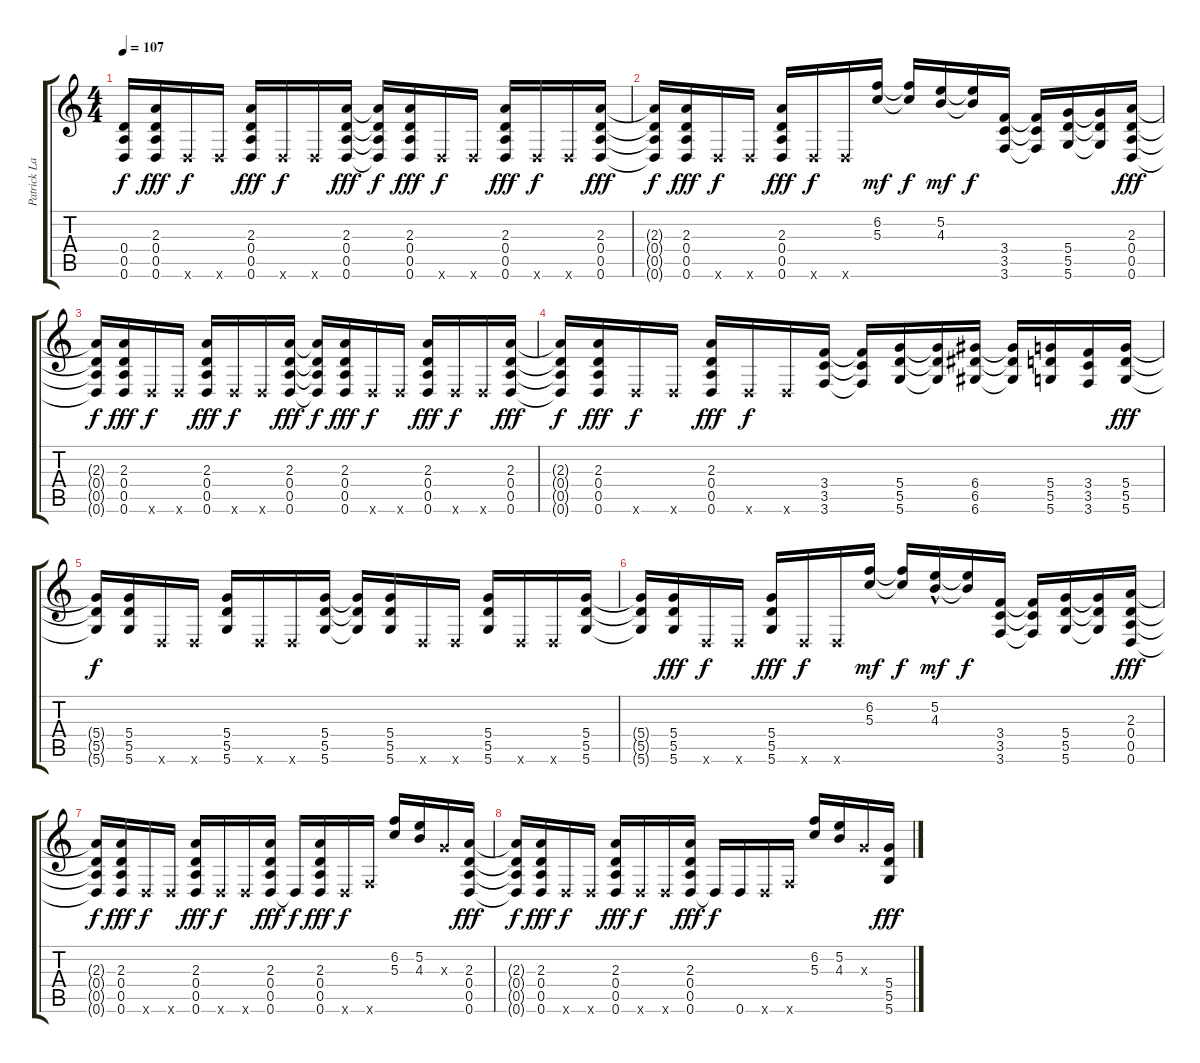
\track ("Patrick Lachman" "Patrick La") {instrument distortionguitar}
\staff {score tabs}
\tuning (E4 B3 G3 D3 A2 D2) {hide}
\ts (4 4)
\tempo 107
\clef g2
\ks c
(0.4{t} 0.5{t} 0.6{t}).16{dy f} (2.3 0.4 0.5 0.6).16{dy fff} 0.6{x}.16{dy f} 0.6{x}.16 (2.3 0.4 0.5 0.6).16{dy fff} 0.6{x}.16{dy f} 0.6{x}.16 (2.3 0.4 0.5 0.6).16{dy fff} (2.3{t} 0.4{t} 0.5{t} 0.6{t}).16{dy f} (2.3 0.4 0.5 0.6).16{dy fff} 0.6{x}.16{dy f} 0.6{x}.16 (2.3 0.4 0.5 0.6).16{dy fff} 0.6{x}.16{dy f} 0.6{x}.16 (2.3 0.4 0.5 0.6).16{dy fff} |
(2.3{t} 0.4{t} 0.5{t} 0.6{t}).16{dy f} (2.3 0.4 0.5 0.6).16{dy fff} 0.6{x}.16{dy f} 0.6{x}.16 (2.3 0.4 0.5 0.6).16{dy fff} 0.6{x}.16{dy f} 0.6{x}.16 (6.2 5.3).16{dy mf} (6.2{t} 5.3{t}).16{dy f} (5.2 4.3).16{dy mf} (5.2{t} 4.3{t}).16{dy f} (3.4 3.5 3.6).16 (3.4{t} 3.5{t} 3.6{t}).16 (5.4 5.5 5.6).16 (5.4{t} 5.5{t} 5.6{t}).16 (2.3 0.4 0.5 0.6).16{dy fff} |
(2.3{t} 0.4{t} 0.5{t} 0.6{t}).16{dy f} (2.3 0.4 0.5 0.6).16{dy fff} 0.6{x}.16{dy f} 0.6{x}.16 (2.3 0.4 0.5 0.6).16{dy fff} 0.6{x}.16{dy f} 0.6{x}.16 (2.3 0.4 0.5 0.6).16{dy fff} (2.3{t} 0.4{t} 0.5{t} 0.6{t}).16{dy f} (2.3 0.4 0.5 0.6).16{dy fff} 0.6{x}.16{dy f} 0.6{x}.16 (2.3 0.4 0.5 0.6).16{dy fff} 0.6{x}.16{dy f} 0.6{x}.16 (2.3 0.4 0.5 0.6).16{dy fff} |
(2.3{t} 0.4{t} 0.5{t} 0.6{t}).16{dy f} (2.3 0.4 0.5 0.6).16{dy fff} 0.6{x}.16{dy f} 0.6{x}.16 (2.3 0.4 0.5 0.6).16{dy fff} 0.6{x}.16{dy f} 0.6{x}.16 (3.4 3.5 3.6).16 (3.4{t} 3.5{t} 3.6{t}).16 (5.4 5.5 5.6).16 (5.4{t} 5.5{t} 5.6{t}).16 (6.4 6.5 6.6).16 (6.4{t} 6.5{t} 6.6{t}).16 (5.4 5.5 5.6).16 (3.4 3.5 3.6).16 (5.4 5.5 5.6).16{dy fff} |
(5.4{t} 5.5{t} 5.6{t}).16{dy f} (5.4 5.5 5.6).16 0.6{x}.16 0.6{x}.16 (5.4 5.5 5.6).16 0.6{x}.16 0.6{x}.16 (5.4 5.5 5.6).16 (5.4{t} 5.5{t} 5.6{t}).16 (5.4 5.5 5.6).16 0.6{x}.16 0.6{x}.16 (5.4 5.5 5.6).16 0.6{x}.16 0.6{x}.16 (5.4 5.5 5.6).16 |
(5.4{t} 5.5{t} 5.6{t}).16 (5.4 5.5 5.6).16{dy fff} 0.6{x}.16{dy f} 0.6{x}.16 (5.4 5.5 5.6).16{dy fff} 0.6{x}.16{dy f} 0.6{x}.16 (6.2 5.3).16{dy mf} (6.2{t} 5.3{t}).16{dy f} (5.2{hac} 4.3).16{dy mf} (5.2{t} 4.3{t}).16{dy f} (3.4 3.5 3.6).16 (3.4{t} 3.5{t} 3.6{t}).16 (5.4 5.5 5.6).16 (5.4{t} 5.5{t} 5.6{t}).16 (2.3 0.4 0.5 0.6).16{dy fff} |
(2.3{t} 0.4{t} 0.5{t} 0.6{t}).16{dy f} (2.3 0.4 0.5 0.6).16{dy fff} 0.6{x}.16{dy f} 0.6{x}.16 (2.3 0.4 0.5 0.6).16{dy fff} 0.6{x}.16{dy f} 0.6{x}.16 (2.3 0.4 0.5 0.6).16{dy fff} 0.6{t}.16{dy f} (2.3 0.4 0.5 0.6).16{dy fff} 0.6{x}.16{dy f} 3.6{x}.16 (6.2 5.3).16 (5.2 4.3).16 0.3{x}.16 (2.3 0.4 0.5 0.6).16{dy fff} |
(2.3{t} 0.4{t} 0.5{t} 0.6{t}).16{dy f} (2.3 0.4 0.5 0.6).16{dy fff} 0.6{x}.16{dy f} 0.6{x}.16 (2.3 0.4 0.5 0.6).16{dy fff} 0.6{x}.16{dy f} 0.6{x}.16 (2.3 0.4 0.5 0.6).16{dy fff} 0.6{t}.16{dy f} 0.6.16 0.6{x}.16 3.6{x}.16 (6.2 5.3).16 (5.2 4.3).16 0.3{x}.16 (5.4 5.5 5.6).16{dy fff}
